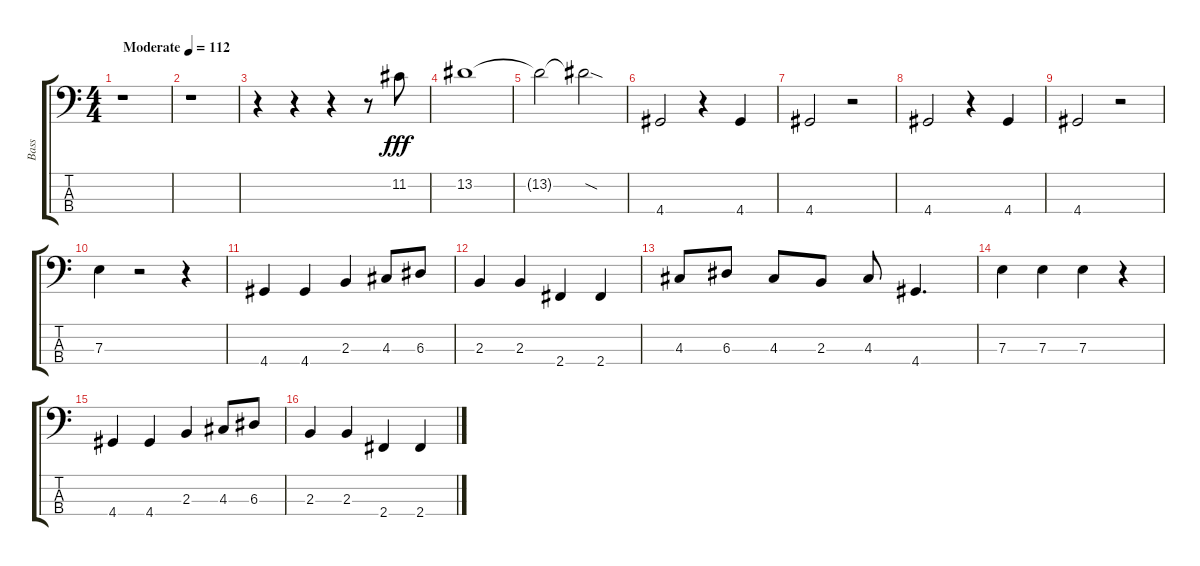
\track ("Bass" "Bass") {instrument electricbassfinger}
\staff {score tabs}
\tuning (G2 D2 A1 E1) {hide}
\ts (4 4)
\tempo (112 "Moderate")
\clef f4
\ks c
r.1{dy fff instrument electricbassfinger} |
r.1 |
r.4 r.4 r.4 r.8 11.2.8 |
13.2.1 |
13.2{t}.2 13.2{sod t}.2 |
4.4.2 r.4 4.4.4 |
4.4.2 r.2 |
4.4.2 r.4 4.4.4 |
4.4.2 r.2 |
7.3.4 r.2 r.4 |
4.4.4 4.4.4 2.3.4 4.3.8 6.3.8 |
2.3.4 2.3.4 2.4.4 2.4.4 |
4.3.8 6.3.8 4.3.8 2.3.8 4.3.8 4.4.4{d} |
7.3.4 7.3.4 7.3.4 r.4 |
4.4.4 4.4.4 2.3.4 4.3.8 6.3.8 |
2.3.4 2.3.4 2.4.4 2.4.4
